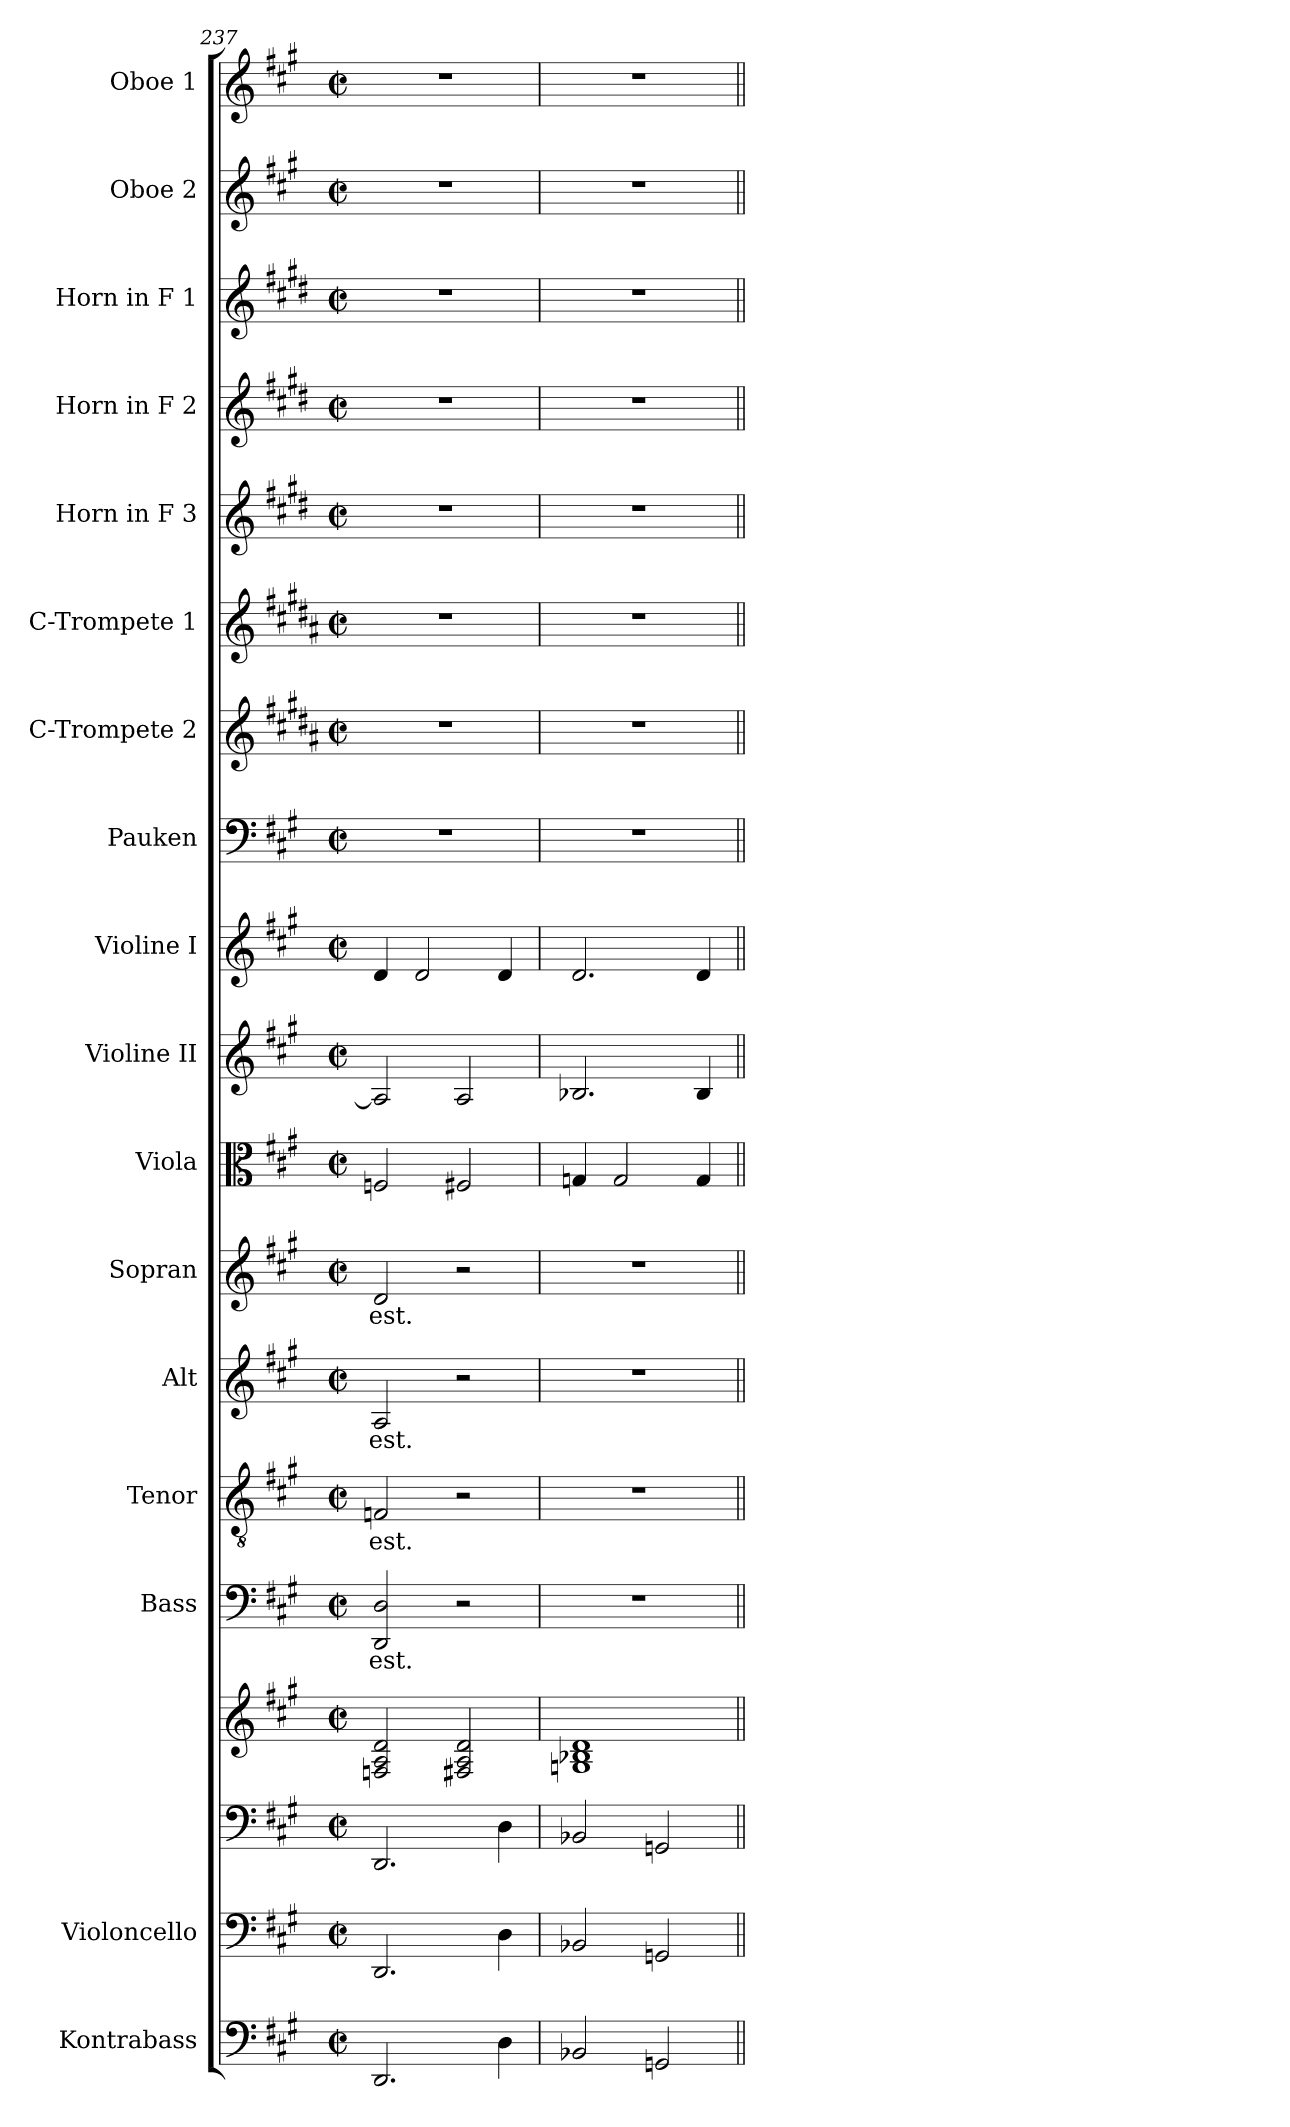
**kern	**kern	**kern	**kern	**kern	**text	**kern	**text	**kern	**text	**kern	**text	**kern	**kern	**kern	**kern	**kern	**kern	**kern	**kern	**kern	**kern	**kern
*part18	*part17	*part16	*part16	*part15	*part15	*part14	*part14	*part13	*part13	*part12	*part12	*part11	*part10	*part9	*part8	*part7	*part6	*part5	*part4	*part3	*part2	*part1
*staff19	*staff18	*staff17	*staff16	*staff15	*staff15	*staff14	*staff14	*staff13	*staff13	*staff12	*staff12	*staff11	*staff10	*staff9	*staff8	*staff7	*staff6	*staff5	*staff4	*staff3	*staff2	*staff1
*I"Kontrabass	*I"Violoncello	*	*	*I"Bass	*	*I"Tenor	*	*I"Alt	*	*I"Sopran	*	*I"Viola	*I"Violine II	*I"Violine I	*I"Pauken	*I"C-Trompete 2	*I"C-Trompete 1	*I"Horn in F 3	*I"Horn in F 2	*I"Horn in F 1	*I"Oboe 2	*I"Oboe 1
*I'Kb.	*I'Vc.	*	*	*I'B.	*	*I'T.	*	*I'A.	*	*I'S.	*	*I'Vla.	*I'Vl. II	*I'Vl. I	*I'Pk.	*I'C Trp. 2	*I'C Trp. 1	*	*	*	*I'Ob. 2	*I'Ob. 1
*clefF4	*clefF4	*clefF4	*clefG2	*clefF4	*	*clefGv2	*	*clefG2	*	*clefG2	*	*clefC3	*clefG2	*clefG2	*clefF4	*clefG2	*clefG2	*clefG2	*clefG2	*clefG2	*clefG2	*clefG2
*ITrd7c12	*	*	*	*	*	*	*	*	*	*	*	*	*	*	*	*ITrd1c2	*ITrd1c2	*ITrd4c7	*ITrd4c7	*ITrd4c7	*	*
*k[f#c#g#]	*k[f#c#g#]	*k[f#c#g#]	*k[f#c#g#]	*k[f#c#g#]	*	*k[f#c#g#]	*	*k[f#c#g#]	*	*k[f#c#g#]	*	*k[f#c#g#]	*k[f#c#g#]	*k[f#c#g#]	*k[f#c#g#]	*k[f#c#g#]	*k[f#c#g#]	*k[f#c#g#]	*k[f#c#g#]	*k[f#c#g#]	*k[f#c#g#]	*k[f#c#g#]
*A:	*A:	*A:	*A:	*A:	*	*A:	*	*A:	*	*A:	*	*A:	*A:	*A:	*A:	*A:	*A:	*A:	*A:	*A:	*A:	*A:
*M2/2	*M2/2	*M2/2	*M2/2	*M2/2	*	*M2/2	*	*M2/2	*	*M2/2	*	*M2/2	*M2/2	*M2/2	*M2/2	*M2/2	*M2/2	*M2/2	*M2/2	*M2/2	*M2/2	*M2/2
*met(c|)	*met(c|)	*met(c|)	*met(c|)	*met(c|)	*	*met(c|)	*	*met(c|)	*	*met(c|)	*	*met(c|)	*met(c|)	*met(c|)	*met(c|)	*met(c|)	*met(c|)	*met(c|)	*met(c|)	*met(c|)	*met(c|)	*met(c|)
=237	=237	=237	=237	=237	=237	=237	=237	=237	=237	=237	=237	=237	=237	=237	=237	=237	=237	=237	=237	=237	=237	=237
!	!	!	!	!	!LO:LY:b	!	!LO:LY:b	!	!LO:LY:b	!	!LO:LY:b	!	!	!	!	!	!	!	!	!	!	!
2.DDD/	2.DD/	2.DD/	2Fn/ 2A/ 2d/	2DD/ 2D/	est.	2Fn/	est.	2A/	est.	2d/	est.	2Fn/	2A/]	4d/	1r	1r	1r	1r	1r	1r	1r	1r
.	.	.	.	.	.	.	.	.	.	.	.	.	.	2d/	.	.	.	.	.	.	.	.
.	.	.	2F#X/ 2A/ 2d/	2r	.	2r	.	2r	.	2r	.	2F#X/	2A/	.	.	.	.	.	.	.	.	.
4DD\	4D\	4D\	.	.	.	.	.	.	.	.	.	.	.	4d/	.	.	.	.	.	.	.	.
=238	=238	=238	=238	=238	=238	=238	=238	=238	=238	=238	=238	=238	=238	=238	=238	=238	=238	=238	=238	=238	=238	=238
2BBB-X/	2BB-X/	2BB-X/	1Gn 1B-X 1d	1r	.	1r	.	1r	.	1r	.	4Gn/	2.B-X/	2.d/	1r	1r	1r	1r	1r	1r	1r	1r
.	.	.	.	.	.	.	.	.	.	.	.	2G/	.	.	.	.	.	.	.	.	.	.
2GGGn/	2GGn/	2GGn/	.	.	.	.	.	.	.	.	.	.	.	.	.	.	.	.	.	.	.	.
.	.	.	.	.	.	.	.	.	.	.	.	4G/	4B-/	4d/	.	.	.	.	.	.	.	.
=||	=||	=||	=||	=||	=||	=||	=||	=||	=||	=||	=||	=||	=||	=||	=||	=||	=||	=||	=||	=||	=||	=||
*-	*-	*-	*-	*-	*-	*-	*-	*-	*-	*-	*-	*-	*-	*-	*-	*-	*-	*-	*-	*-	*-	*-
